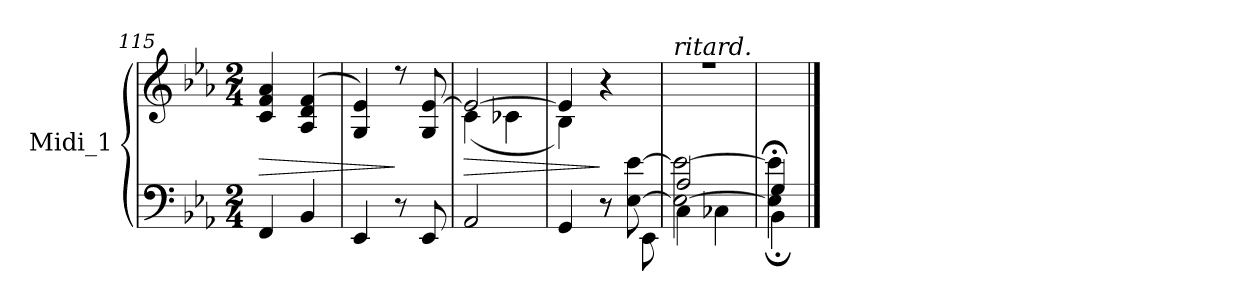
**kern	**kern	**dynam
*part1	*part1	*part1
*staff2	*staff1	*staff1/2
*I"Midi_1	*	*
*clefF4	*clefG2	*
*k[b-e-a-]	*k[b-e-a-]	*
*E-:	*E-:	*
*M2/4	*M2/4	*
=115	=115	=115
*^	*	*
*	*^	*	*
!	!	!	!	!LO:HP:b
*	*	*	*^	*
4FF/	2ryy	2ryy	4c/ 4f/ 4a-i/	2ryy	>
4BB-/	.	.	(4A-/ 4d/ 4f/	.	.
=116	=116	=116	=116	=116	=116
4EE-/	2ryy	2ryy	4G/ 4e-i/)	2ryy	.
8r	.	.	8r	.	]
8EE-/	.	.	8G/ [8e-/	.	.
=117	=117	=117	=117	=117	=117
!	!	!	!	!	!LO:HP:b
2AA-/	2ryy	2ryy	2e-/_	(4c\	>
.	.	.	.	4c-X\	.
=118	=118	=118	=118	=118	=118
4GG/	4ryy	2ryy	4e-/]	4B-\)	.
8r	8r	.	4r	4ryy	]
[8E-\ [8e-\	8EE-\	.	.	.	.
=119	=119	=119	=119	=119	=119
!	!	!	!LO:TX:a:i:t=ritard.	!	!
2E-\_ 2e-\_	4C\	2A-/	2r	2ryy	.
.	4C-X\	.	.	.	.
=120	=120	=120	=120	=120	=120
4E-\]; 4e-\];	4BB-;\	4G/	4ryy	4ryy	.
*v	*v	*v	*	*	*
*	*v	*v	*
==	==	==
*-	*-	*-
